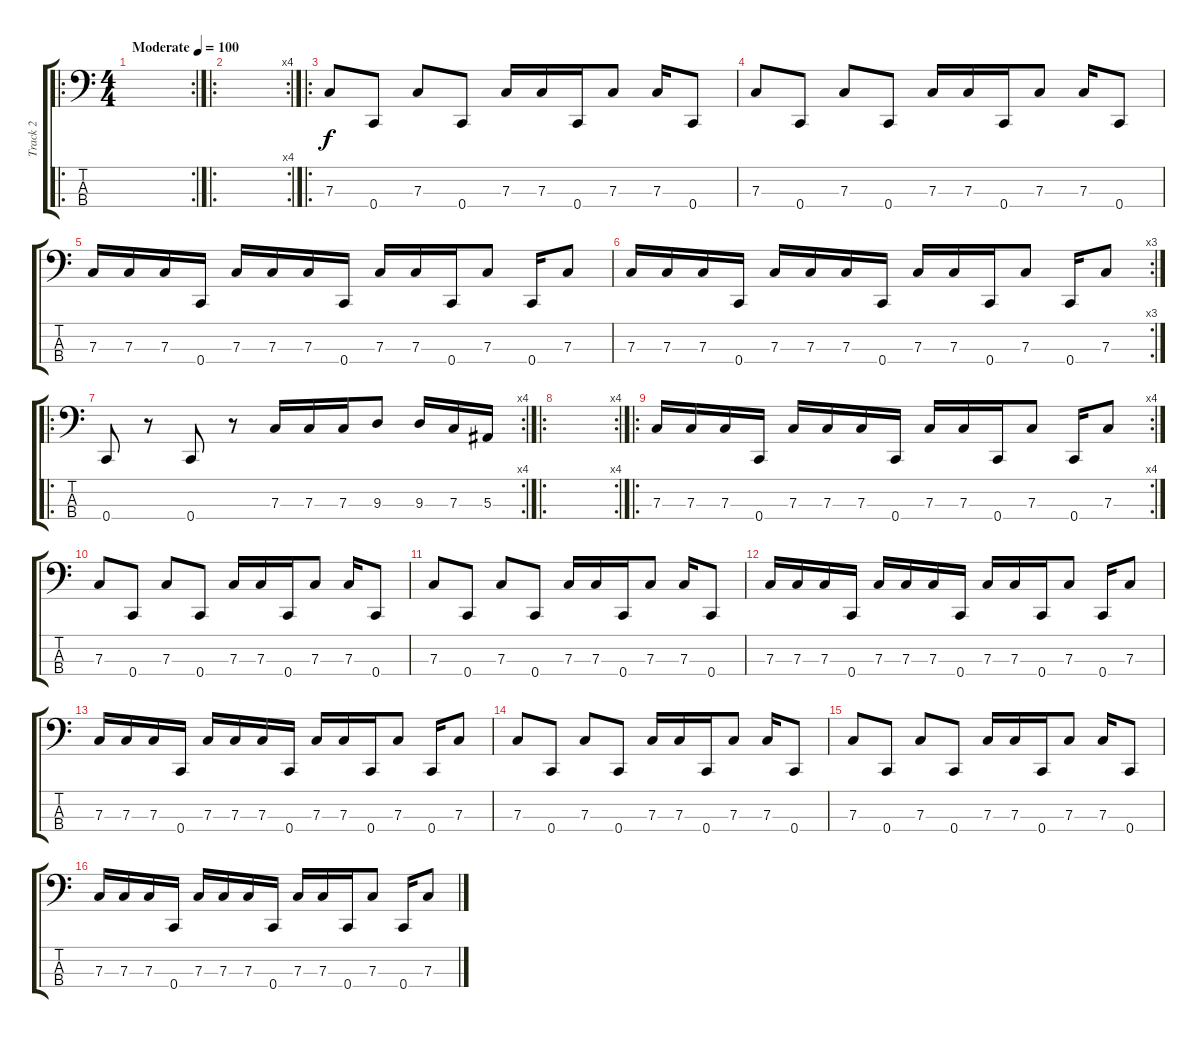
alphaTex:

\track ("Track 2" "Track 2") {instrument electricbassfinger}
\staff {score tabs}
\tuning (Eb2 Bb1 F1 C1) {hide}
\ro
\rc 2
\ts (4 4)
\tempo (100 "Moderate")
\clef f4
\ks c
|
\ro
\rc 4
|
\ro
7.3.8 0.4.8 7.3.8 0.4.8 7.3.16 7.3.16 0.4.16 7.3.8 7.3.16 0.4.8 |
7.3.8 0.4.8 7.3.8 0.4.8 7.3.16 7.3.16 0.4.16 7.3.8 7.3.16 0.4.8 |
7.3.16 7.3.16 7.3.16 0.4.16 7.3.16 7.3.16 7.3.16 0.4.16 7.3.16 7.3.16 0.4.16 7.3.8 0.4.16 7.3.8 |
\rc 3
7.3.16 7.3.16 7.3.16 0.4.16 7.3.16 7.3.16 7.3.16 0.4.16 7.3.16 7.3.16 0.4.16 7.3.8 0.4.16 7.3.8 |
\ro
\rc 4
0.4.8 r.8 0.4.8 r.8 7.3.16 7.3.16 7.3.16 9.3.8 9.3.16 7.3.16 5.3.16 |
\ro
\rc 4
|
\ro
\rc 4
7.3.16 7.3.16 7.3.16 0.4.16 7.3.16 7.3.16 7.3.16 0.4.16 7.3.16 7.3.16 0.4.16 7.3.8 0.4.16 7.3.8 |
7.3.8 0.4.8 7.3.8 0.4.8 7.3.16 7.3.16 0.4.16 7.3.8 7.3.16 0.4.8 |
7.3.8 0.4.8 7.3.8 0.4.8 7.3.16 7.3.16 0.4.16 7.3.8 7.3.16 0.4.8 |
7.3.16 7.3.16 7.3.16 0.4.16 7.3.16 7.3.16 7.3.16 0.4.16 7.3.16 7.3.16 0.4.16 7.3.8 0.4.16 7.3.8 |
7.3.16 7.3.16 7.3.16 0.4.16 7.3.16 7.3.16 7.3.16 0.4.16 7.3.16 7.3.16 0.4.16 7.3.8 0.4.16 7.3.8 |
7.3.8 0.4.8 7.3.8 0.4.8 7.3.16 7.3.16 0.4.16 7.3.8 7.3.16 0.4.8 |
7.3.8 0.4.8 7.3.8 0.4.8 7.3.16 7.3.16 0.4.16 7.3.8 7.3.16 0.4.8 |
7.3.16 7.3.16 7.3.16 0.4.16 7.3.16 7.3.16 7.3.16 0.4.16 7.3.16 7.3.16 0.4.16 7.3.8 0.4.16 7.3.8
